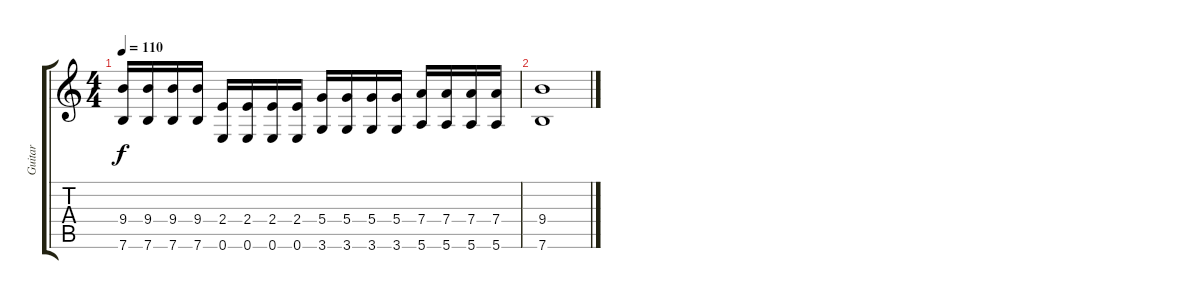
\track ("Guitar" "Guitar") {instrument distortionguitar}
\staff {score tabs}
\tuning (E4 B3 G3 D3 A2 E2) {hide}
\ts (4 4)
\tempo 110
\clef g2
\ks c
(9.4 7.6).16{dy f} (9.4 7.6).16 (9.4 7.6).16 (9.4 7.6).16 (2.4 0.6).16 (2.4 0.6).16 (2.4 0.6).16 (2.4 0.6).16 (5.4 3.6).16 (5.4 3.6).16 (5.4 3.6).16 (5.4 3.6).16 (7.4 5.6).16 (7.4 5.6).16 (7.4 5.6).16 (7.4 5.6).16 |
(9.4 7.6).1
